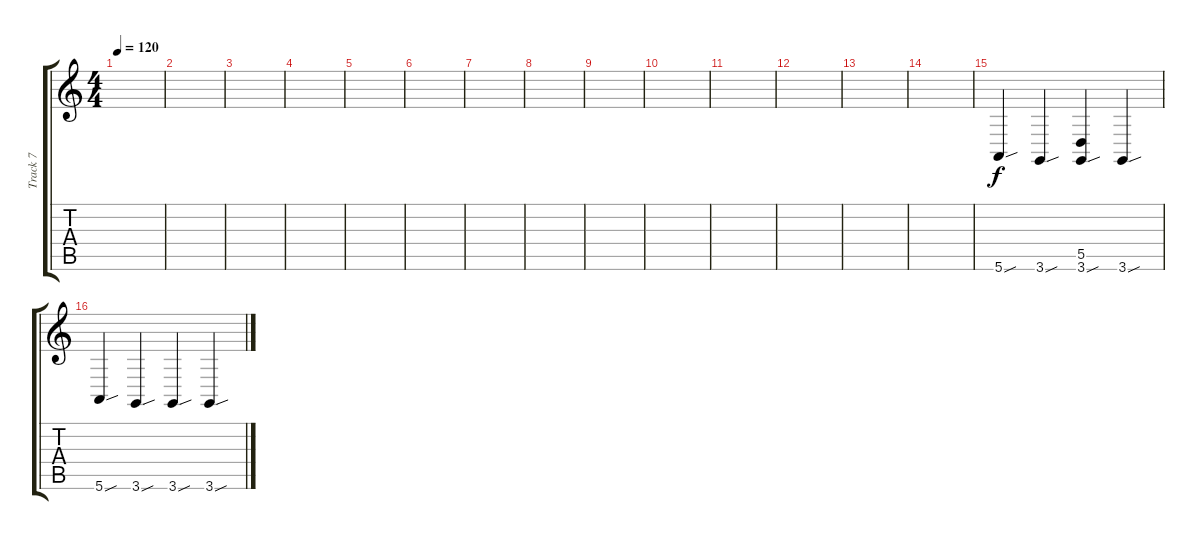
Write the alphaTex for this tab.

\track ("Track 7" "Track 7") {instrument fx5brightness}
\staff {score tabs}
\tuning (E4 B3 G3 D3 A2 E2) {hide}
\ts (4 4)
\tempo 120
\clef g2
\ks c
|
|
|
|
|
|
|
|
|
|
|
|
|
|
5.6{sou}.4 3.6{sou}.4 (5.5 3.6{sou}).4 3.6{sou}.4 |
5.6{sou}.4 3.6{sou}.4 3.6{sou}.4 3.6{sou}.4
